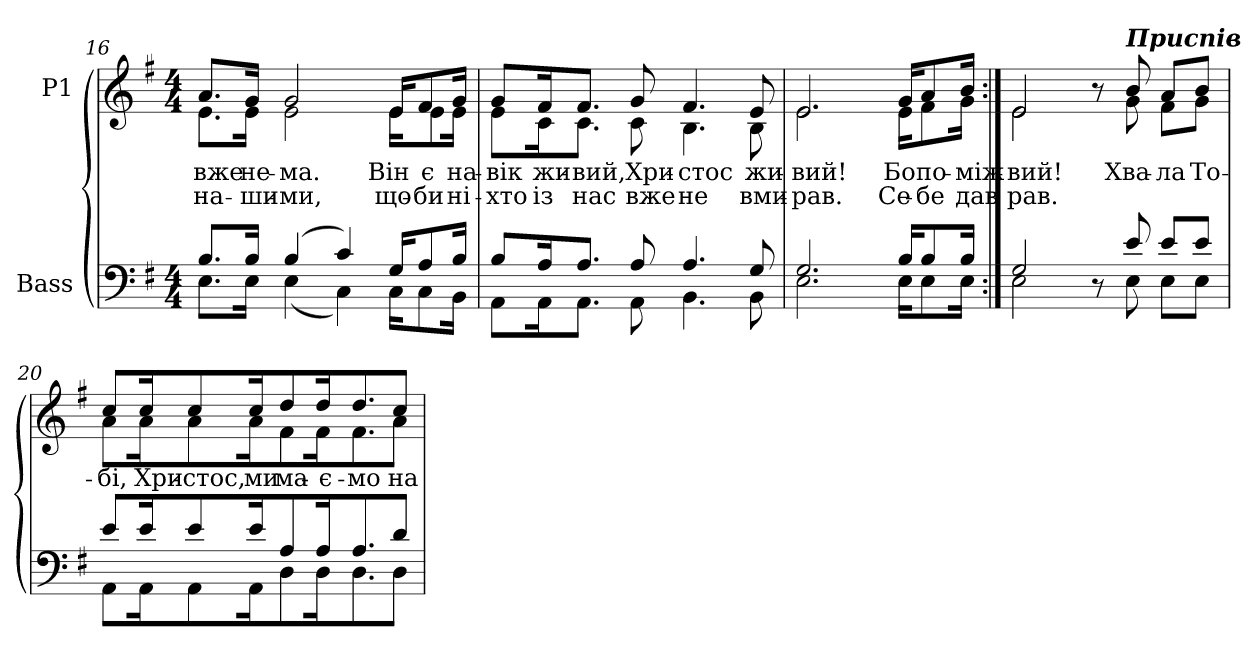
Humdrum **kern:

**kern	**kern	**text	**text
*part2	*part1	*part1	*part1
*staff2	*staff1	*staff1	*staff1
*I"Bass	*I"P1	*	*
!!LO:LB:g=z
*clefF4	*clefG2	*	*
*k[f#]	*k[f#]	*	*
*e:	*e:	*	*
*M4/4	*M4/4	*	*
=16	=16	=16	=16
*^	*^	*	*
!	!	!	!	!LO:LY:b:color=#000000	!LO:LY:b:color=#000000
8.Bi/L	8.Ei\L	8.ai/L	8.ei\L	вже	на-
!	!	!	!	!LO:LY:b:color=#000000	!LO:LY:b:color=#000000
16Bi/Jk	16Ei\Jk	16gi/Jk	16ei\Jk	не-	-ши-
!	!	!	!	!LO:LY:b:color=#000000	!LO:LY:b:color=#000000
(4Bi/	(4Ei\	2gi/	2ei\	-ма.	-ми,
4ci/)	4Ci\)	.	.	.	.
!	!	!	!	!LO:LY:b:color=#000000	!LO:LY:b:color=#000000
16Gi/KL	16Ci\KL	16ei/KL	16ei\KL	Він	що-
!	!	!	!	!LO:LY:b:color=#000000	!LO:LY:b:color=#000000
8Ai/	8Ci\	8f#i/	8ei\	є	-би
!	!	!	!	!LO:LY:b:color=#000000	!LO:LY:b:color=#000000
16Bi/Jk	16BBi\Jk	16gi/Jk	16ei\Jk	на-	ні-
=17	=17	=17	=17	=17	=17
!	!	!	!	!LO:LY:b:color=#000000	!LO:LY:b:color=#000000
8Bi/L	8AAi\L	8gi/L	8ei\L	-вік	-хто
!	!	!	!	!LO:LY:b:color=#000000	!LO:LY:b:color=#000000
16Ai/K	16AAi\K	16f#i/K	16ci\K	жи-	із
!	!	!	!	!LO:LY:b:color=#000000	!LO:LY:b:color=#000000
8.Ai/J	8.AAi\J	8.f#i/J	8.ci\J	-вий,	нас
!	!	!	!	!LO:LY:b:color=#000000	!LO:LY:b:color=#000000
8Ai/	8AAi\	8gi/	8ci\	Хри-	вже
!	!	!	!	!LO:LY:b:color=#000000	!LO:LY:b:color=#000000
4.Ai/	4.BBi\	4.f#i/	4.Bi\	-стос	не
!	!	!	!	!LO:LY:b:color=#000000	!LO:LY:b:color=#000000
8Gi/	8BBi\	8ei/	8Bi\	жи-	вми-
=18	=18	=18	=18	=18	=18
!	!	!	!	!LO:LY:b:color=#000000	!LO:LY:b:color=#000000
2.Gi/	2.Ei\	2.ei/	2.ei\	-вий!	-рав.
!	!	!	!	!LO:LY:b:color=#000000	!LO:LY:b:color=#000000
16Bi/KL	16Ei\KL	16gi/KL	16ei\KL	Бо	Се-
!	!	!	!	!LO:LY:b:color=#000000	!LO:LY:b:color=#000000
8Bi/	8Ei\	8ai/	8f#i\	по-	-бе
!	!	!	!	!LO:LY:b:color=#000000	!LO:LY:b:color=#000000
16Bi/Jk	16Ei\Jk	16bi/Jk	16gi\Jk	-між-	дав
!!LO:PB:g=z	!!
=19:|!	=19:|!	=19:|!	=19:|!	=19:|!	=19:|!
!	!	!	!	!LO:LY:b:color=#000000	!LO:LY:b:color=#000000
2Gi/	2Ei\	2ei/	2ei\	-вий!	рав.
8r	8ryy	8r	8ryy	.	.
!	!	!LO:TX:a:Bi:t=Приспів	!	!	!
!	!	!	!	!LO:LY:b:color=#000000	!
8ei/	8Ei\	8bi/	8gi\	Хва-	.
!	!	!	!	!LO:LY:b:color=#000000	!
8ei/L	8Ei\L	8ai/L	8f#i\L	-ла	.
!	!	!	!	!LO:LY:b:color=#000000	!
8ei/J	8Ei\J	8bi/J	8gi\J	То-	.
=20	=20	=20	=20	=20	=20
!	!	!	!	!LO:LY:b:color=#000000	!
8ei/L	8AAi\L	8cci/L	8ai\L	-бі,	.
!	!	!	!	!LO:LY:b:color=#000000	!
16ei/Jk	16AAi\Jk	16cci/Jk	16ai\Jk	Хри-	.
!	!	!	!	!LO:LY:b:color=#000000	!
4ei/	4AAi\	4cci/	4ai\	-стос,	.
!	!	!	!	!LO:LY:b:color=#000000	!
16ei/	16AAi\	16cci/	16ai\	ми	.
!	!	!	!	!LO:LY:b:color=#000000	!
8Ai/L	8Di\L	8ddi/L	8f#i\L	ма-	.
!	!	!	!	!LO:LY:b:color=#000000	!
16Ai/K	16Di\K	16ddi/K	16f#i\K	-є-	.
!	!	!	!	!LO:LY:b:color=#000000	!
8.Ai/J	8.Di\J	8.ddi/J	8.f#i\J	-мо	.
!	!	!	!	!LO:LY:b:color=#000000	!
8di/J	8Di\J	8cci/J	8ai\J	на-	.
*v	*v	*	*	*	*
*	*v	*v	*	*
=	=	=	=
*-	*-	*-	*-
